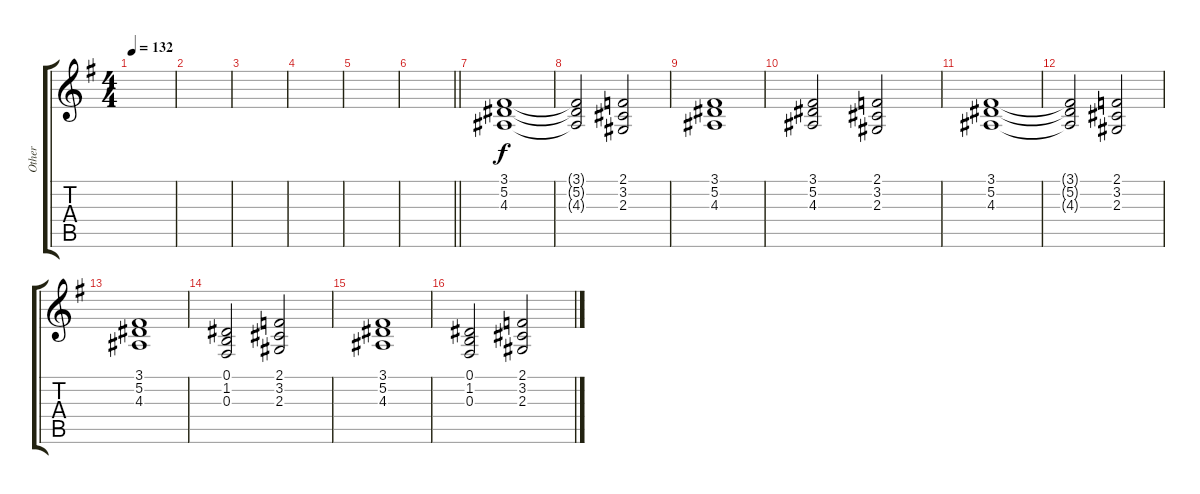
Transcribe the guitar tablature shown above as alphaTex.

\track ("Other" "Other") {instrument lead1square}
\staff {score tabs}
\tuning (Eb4 Bb3 Gb3 Db3 Ab2 Eb2) {hide}
\ts (4 4)
\tempo 132
\clef g2
\ks eminor
|
|
|
|
|
\barLineRight lightlight
|
(3.1 5.2 4.3).1 |
(3.1{t} 5.2{t} 4.3{t}).2 (2.1 3.2 2.3).2 |
(3.1 5.2 4.3).1 |
(3.1 5.2 4.3).2 (2.1 3.2 2.3).2 |
(3.1 5.2 4.3).1 |
(3.1{t} 5.2{t} 4.3{t}).2 (2.1 3.2 2.3).2 |
(3.1 5.2 4.3).1 |
(0.1 1.2 0.3).2 (2.1 3.2 2.3).2 |
(3.1 5.2 4.3).1 |
(0.1 1.2 0.3).2 (2.1 3.2 2.3).2
